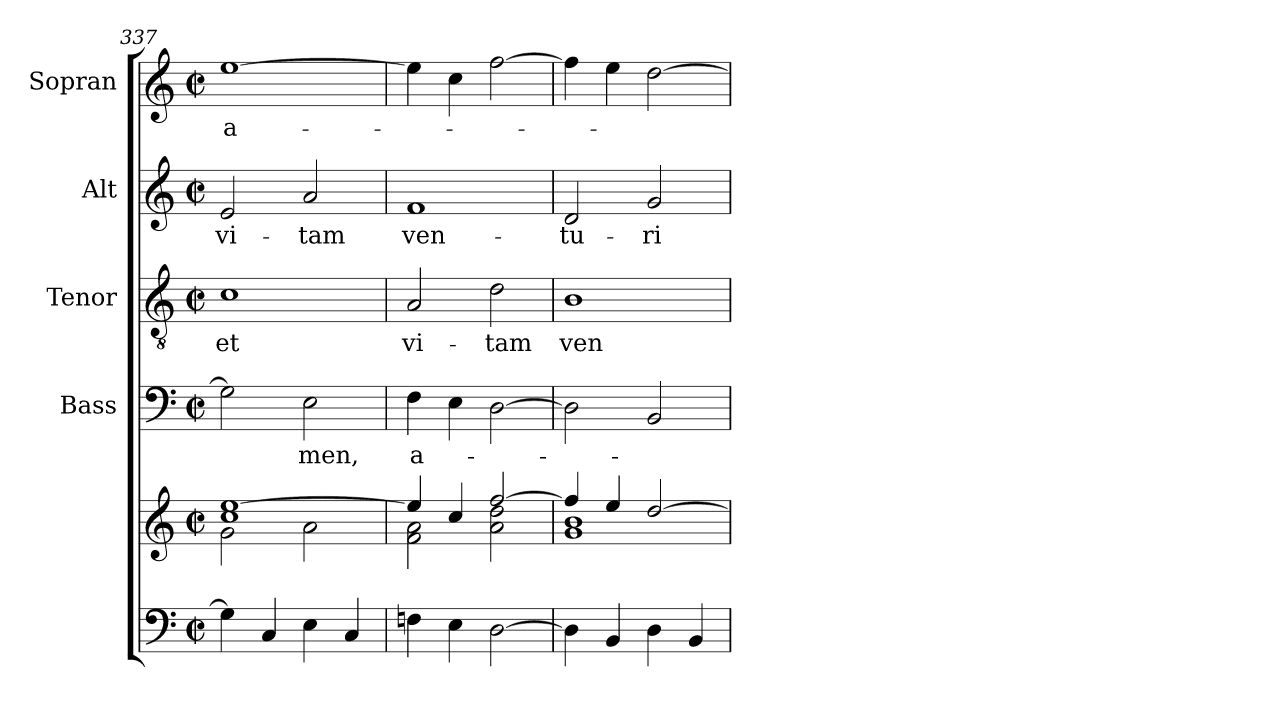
**kern	**kern	**kern	**text	**kern	**text	**kern	**text	**kern	**text
*part5	*part5	*part4	*part4	*part3	*part3	*part2	*part2	*part1	*part1
*staff6	*staff5	*staff4	*staff4	*staff3	*staff3	*staff2	*staff2	*staff1	*staff1
*	*	*I"Bass	*	*I"Tenor	*	*I"Alt	*	*I"Sopran	*
*	*	*I'B.	*	*I'T.	*	*I'A.	*	*I'S.	*
*clefF4	*clefG2	*clefF4	*	*clefGv2	*	*clefG2	*	*clefG2	*
*k[]	*k[]	*k[]	*	*k[]	*	*k[]	*	*k[]	*
*C:	*C:	*C:	*	*C:	*	*C:	*	*C:	*
*M2/2	*M2/2	*M2/2	*	*M2/2	*	*M2/2	*	*M2/2	*
*met(c|)	*met(c|)	*met(c|)	*	*met(c|)	*	*met(c|)	*	*met(c|)	*
=337	=337	=337	=337	=337	=337	=337	=337	=337	=337
*	*^	*	*	*	*	*	*	*	*
!	!	!	!	!	!	!LO:LY:b	!	!LO:LY:b	!	!LO:LY:b
4G\]	1cc [>1ee	2g\	2G\]	.	1c	et	2e/	vi-	[1ee	a-
4C/	.	.	.	.	.	.	.	.	.	.
!	!	!	!	!LO:LY:b	!	!	!	!LO:LY:b	!	!
4E\	.	2a\	2E\	-men,	.	.	2a/	-tam	.	.
4C/	.	.	.	.	.	.	.	.	.	.
=338	=338	=338	=338	=338	=338	=338	=338	=338	=338	=338
!	!	!	!	!LO:LY:b	!	!LO:LY:b	!	!LO:LY:b	!	!
4Fn\	4ee/]	2f\ 2a\	4F\	a-	2A/	vi-	1f	ven-	4ee\]	.
4E\	4cc/	.	4E\	.	.	.	.	.	4cc\	.
!	!	!	!	!	!	!LO:LY:b	!	!	!	!
[2D\	[>2ff/	2a\ 2dd\	[2D\	.	2d\	-tam	.	.	[2ff\	.
=339	=339	=339	=339	=339	=339	=339	=339	=339	=339	=339
!	!	!	!	!	!	!LO:LY:b	!	!LO:LY:b	!	!
4D\]	4ff/]	1g 1b	2D\]	.	1B	ven-	2d/	-tu-	4ff\]	.
4BB/	4ee/	.	.	.	.	.	.	.	4ee\	.
!	!	!	!	!	!	!	!	!LO:LY:b	!	!
4D\	[>2dd/	.	2BB/	.	.	.	2g/	-ri	[2dd\	.
4BB/	.	.	.	.	.	.	.	.	.	.
*	*v	*v	*	*	*	*	*	*	*	*
=	=	=	=	=	=	=	=	=	=
*-	*-	*-	*-	*-	*-	*-	*-	*-	*-
